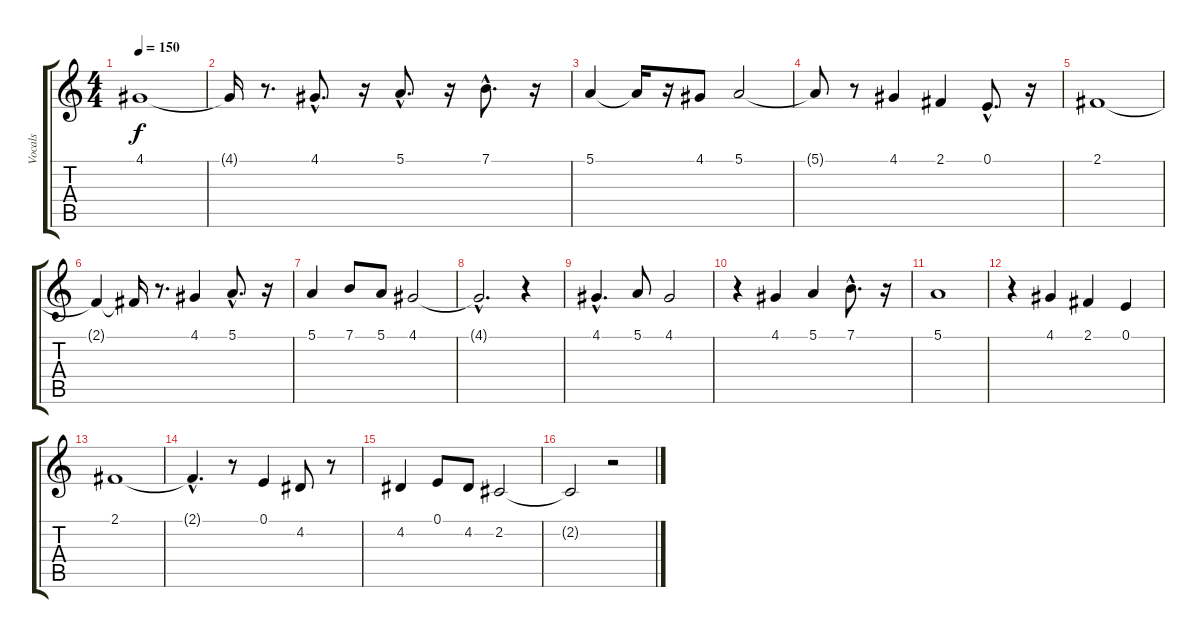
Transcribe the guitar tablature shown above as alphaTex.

\track ("Vocals" "Vocals") {instrument lead2sawtooth}
\staff {score tabs}
\tuning (E4 B3 G3 D3 A2 E2) {hide}
\ts (4 4)
\tempo 150
\clef g2
\ks c
4.1.1{dy f} |
4.1{t}.16 r.8{d} 4.1{hac}.8{d} r.16 5.1{hac}.8{d} r.16 7.1{hac}.8{d} r.16 |
5.1.4 5.1{t}.16 r.16 4.1.8 5.1.2 |
5.1{t}.8 r.8 4.1.4 2.1.4 0.1{hac}.8{d} r.16 |
2.1.1 |
2.1{t}.4 2.1{t}.16 r.8{d} 4.1.4 5.1{hac}.8{d} r.16 |
5.1.4 7.1.8 5.1.8 4.1.2 |
4.1{hac t}.2{d} r.4 |
4.1{hac}.4{d} 5.1.8 4.1.2 |
r.4 4.1.4 5.1.4 7.1{hac}.8{d} r.16 |
5.1.1 |
r.4 4.1.4 2.1.4 0.1.4 |
2.1.1 |
2.1{hac t}.4{d} r.8 0.1.4 4.2.8 r.8 |
4.2.4 0.1.8 4.2.8 2.2.2 |
2.2{t}.2 r.2
